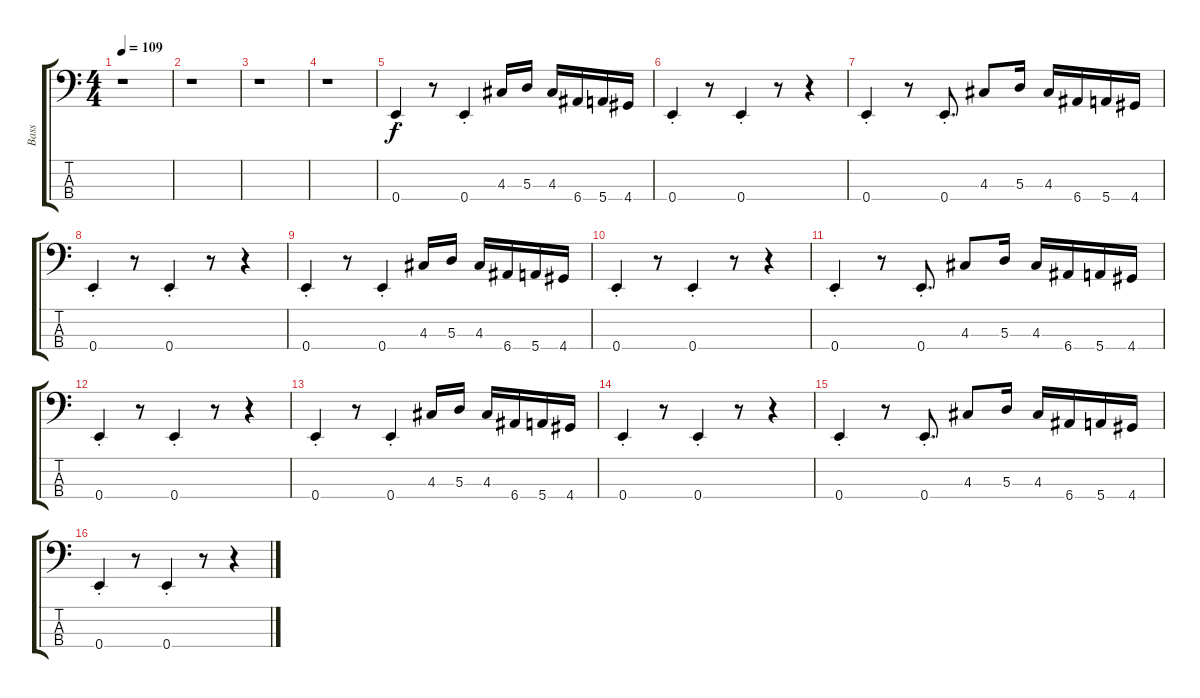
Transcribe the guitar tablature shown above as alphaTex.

\track ("Bass" "Bass") {instrument electricbassfinger}
\staff {score tabs}
\tuning (G2 D2 A1 E1) {hide}
\ts (4 4)
\tempo 109
\clef f4
\ks c
r.1{dy f} |
r.1 |
r.1 |
r.1 |
0.4{st}.4 r.8 0.4{st}.4 4.3.16 5.3.16 4.3.16 6.4.16 5.4.16 4.4.16 |
0.4{st}.4 r.8 0.4{st}.4 r.8 r.4 |
0.4{st}.4 r.8 0.4{st}.8{d} 4.3.8 5.3.16 4.3.16 6.4.16 5.4.16 4.4.16 |
0.4{st}.4 r.8 0.4{st}.4 r.8 r.4 |
0.4{st}.4 r.8 0.4{st}.4 4.3.16 5.3.16 4.3.16 6.4.16 5.4.16 4.4.16 |
0.4{st}.4 r.8 0.4{st}.4 r.8 r.4 |
0.4{st}.4 r.8 0.4{st}.8{d} 4.3.8 5.3.16 4.3.16 6.4.16 5.4.16 4.4.16 |
0.4{st}.4 r.8 0.4{st}.4 r.8 r.4 |
0.4{st}.4 r.8 0.4{st}.4 4.3.16 5.3.16 4.3.16 6.4.16 5.4.16 4.4.16 |
0.4{st}.4 r.8 0.4{st}.4 r.8 r.4 |
0.4{st}.4 r.8 0.4{st}.8{d} 4.3.8 5.3.16 4.3.16 6.4.16 5.4.16 4.4.16 |
0.4{st}.4 r.8 0.4{st}.4 r.8 r.4
